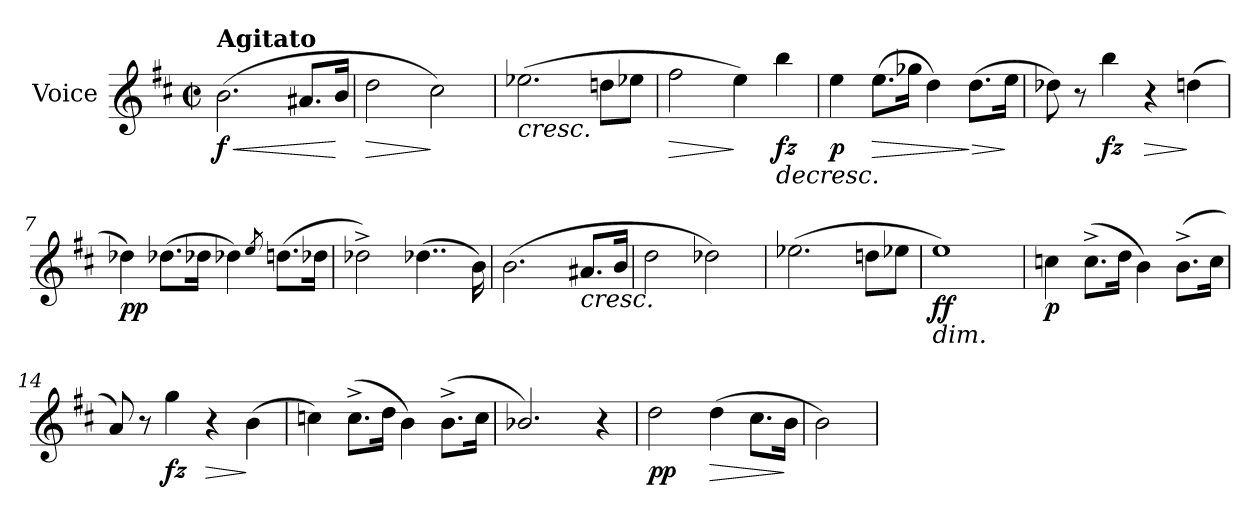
**kern	**dynam
*part1	*part1
*staff1	*staff1
*I"Voice	*
*I'V	*
*clefG2	*
*k[f#c#]	*
*M2/2	*
*met(c|)	*
=1	=1
!LO:TX:a:B:t=Agitato	!
!	!LO:HP:b
!	!LO:DY:n=1:b
(>2.b\	< f
8.a#X/L	.
16b/Jk	[
=2	=2
!	!LO:HP:b
2dd\	>
2cc#\)	]
=3	=3
!LO:TX:b:i:t=cresc.	!
(>2.ee-Xi\	.
8ddni\L	.
8ee-Xi\J	.
=4	=4
!	!LO:HP:b
2ff#\	>
4ee\)	]
!	!LO:HP:b
!	!LO:DY:n=1:b
4bb\	> fz
=5	=5
!	!LO:DY:b
4ee\	p
!	!LO:HP:n=1:b
(>8.ee\L	] >
16gg-Xi\Jk	.
4dd\)	.
!	!LO:HP:n=1:b
(>8.dd\L	] >
16ee\Jk	]
=6	=6
8dd-Xi\)	.
8r	.
!	!LO:DY:b
4bb\	fz
!	!LO:HP:b
4r	>
(>4dd\	]
!!LO:LB:g=z
=7	=7
!	!LO:DY:b
4dd-Xi\)	pp
(>8.dd-Xi\L	.
16dd-Xi\Jk	.
4dd-Xi\)	.
8qee/	.
(>8.dd\L	.
16dd-Xi\Jk	.
=8	=8
2dd-X^i\)	.
(>4..dd-Xi\	.
16b\)	.
=9	=9
(>2.b\	.
!LO:TX:b:i:t=cresc.	!
8.a#X/L	.
16b/Jk	.
=10	=10
2dd\	.
2dd-Xi\)	.
=11	=11
(>2.ee-Xi\	.
8ddni\L	.
8ee-Xi\J	.
=12	=12
!LO:TX:b:i:t=dim.	!
!	!LO:DY:b
1ee)	ff
!!LO:LB:g=z
=13	=13
!	!LO:DY:b
4ccn\	p
(>8.cc^\L	.
16dd\Jk	.
4b\)	.
(>8.b^\L	.
16cc\Jk	.
=14	=14
8a/)	.
8r	.
!	!LO:DY:b
4gg\	fz
!	!LO:HP:b
4r	>
(>4b\	]
=15	=15
4ccn\)	.
(>8.cc^\L	.
16dd\Jk	.
4b\)	.
(>8.b^\L	.
16cc\Jk	.
=16	=16
2.b-Xi/)	.
4r	.
=17	=17
!	!LO:DY:b
2dd\	pp
!	!LO:HP:b
(>4dd\	>
8.cc#\L	.
16b\Jk	]
=18	=18
2b\)	.
=	=
*-	*-
